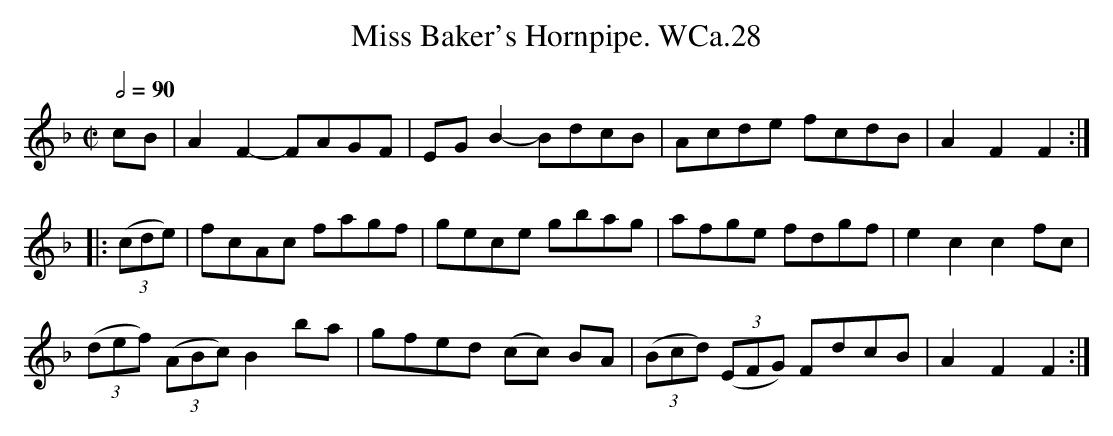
X:1
T:Miss Baker's Hornpipe. WCa.28
M:C|
L:1/8
Q:1/2=90
K:F
cB|A2F2-FAGF|EGB2-BdcB|Acde fcdB|A2F2F2:|
|:((3cde)|fcAc fagf|gece gbag|afge fdgf|e2c2c2fc|
((3def) ((3ABc) B2ba|gfed (cc) BA|\
((3Bcd) ((3EFG) FdcB|A2F2F2:|
